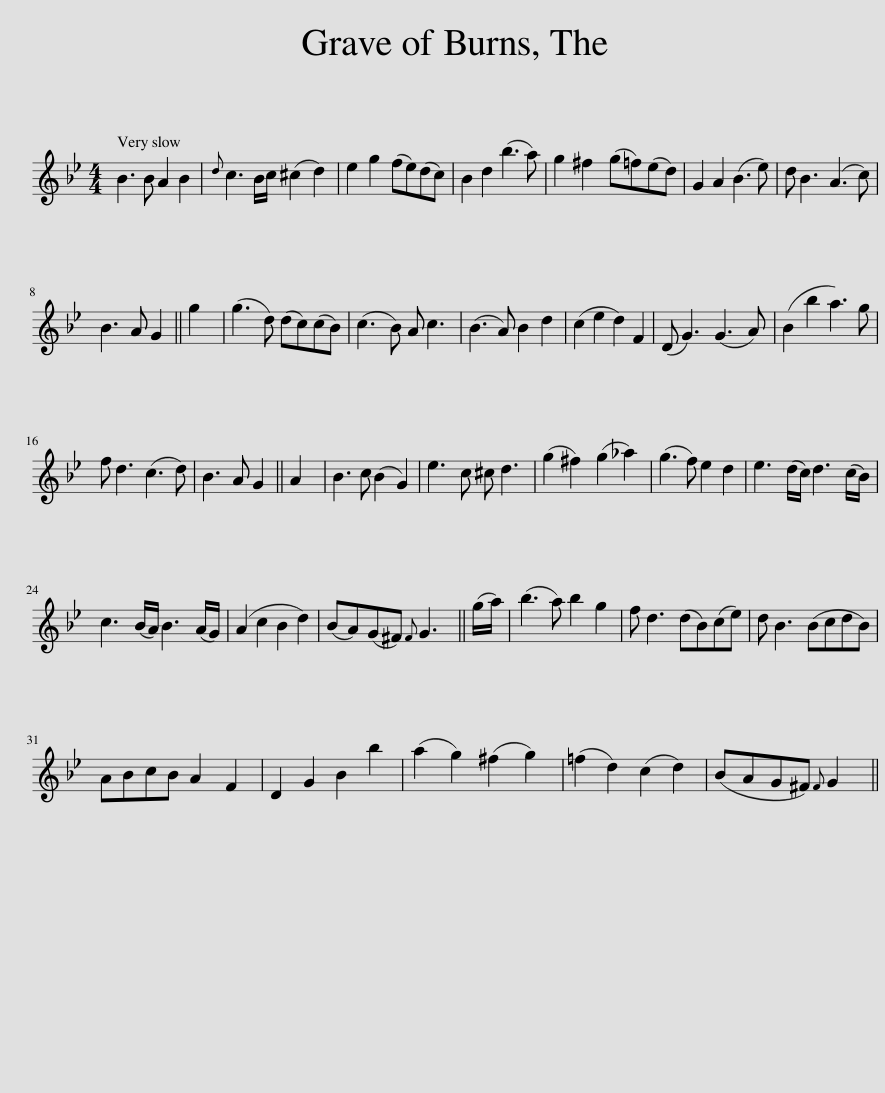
X:1
L:1/8
M:4/4
I:linebreak $
K:Bb
V:1 treble
V:1
 B3 B A2 B2 |{d} c3 B/c/ (^c2 d2) | e2 g2 (fe)(dc) | B2 d2 (b3 a) | g2 ^f2 (g=f)(ed) | %5
 G2 A2 (B3 e) | d B3 (A3 c) |$ B3 A G2 || g2 | (g3 d) (dc)(cB) | %10
 (c3 B) A c3 | (B3 A) B2 d2 | (c2 e2 d2) F2 | (D G3) (G3 A) | (B2 b2 a3) g |$ %15
 f d3 (c3 d) | B3 A G2 || A2 | B3 c (B2 G2) | e3 c ^c d3 | %20
 (g2 ^f2) (g2 _a2) | (g3 f) e2 d2 | e3 (d/c/) d3 (c/B/) |$ c3 (B/A/) B3 (A/G/) | (A2 c2 B2 d2) | %25
 (BA)(G^F){F} G3 || (g/a/) | (b3 a) b2 g2 | f d3 (dB)(ce) | d B3 (BcdB) |$ %30
 ABcB A2 F2 | D2 G2 B2 b2 | (a2 g2) (^f2 g2) | (=f2 d2) (c2 d2) | (BAG^F){F} G2 || %35
